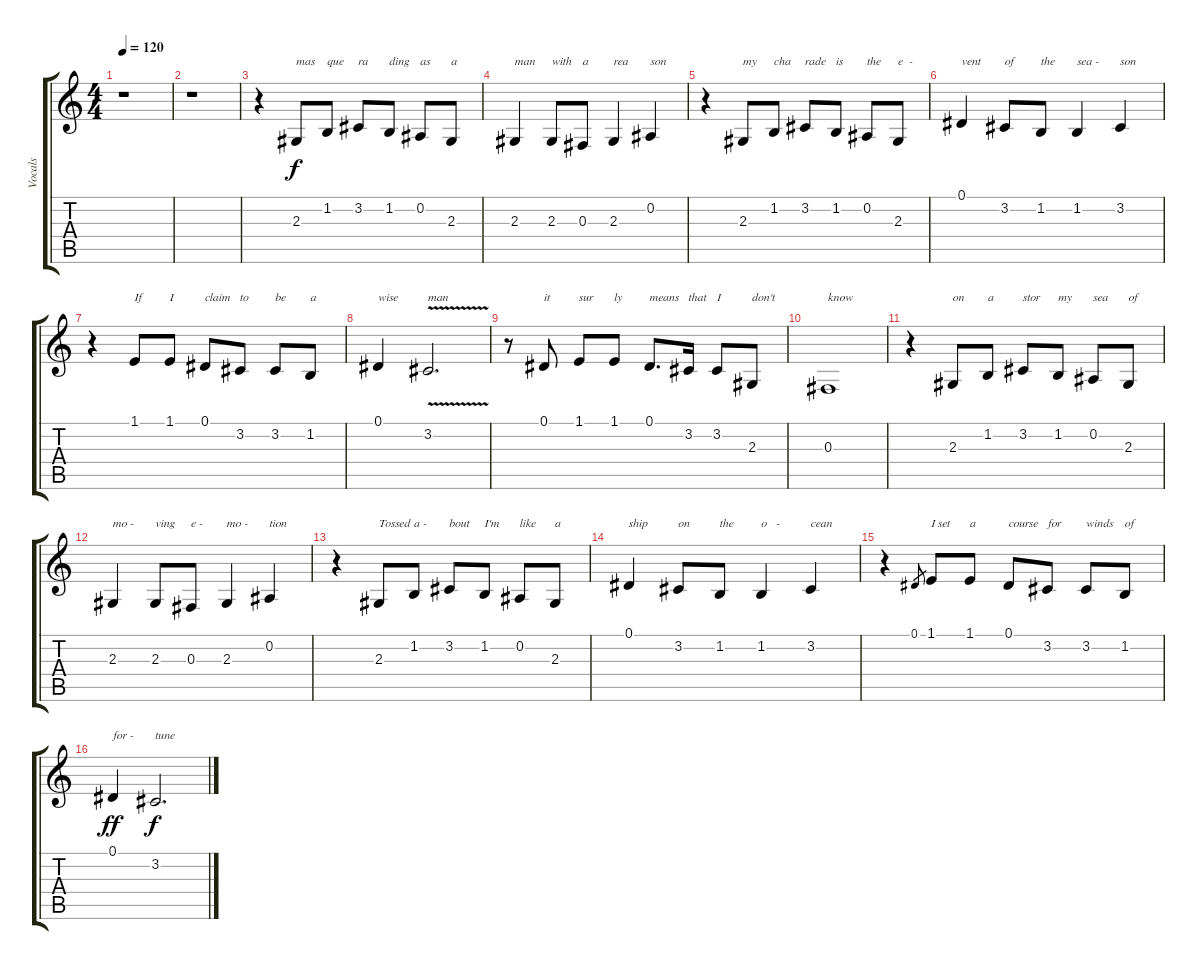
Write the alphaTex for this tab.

\track ("Vocals" "Vocals") {instrument altosax}
\staff {score tabs}
\tuning (Eb4 Bb3 Gb3 Db3 Ab2 Eb2) {hide}
\ts (4 4)
\tempo 120
\clef g2
\ks c
r.1{dy f} |
r.1 |
r.4 2.3.8{txt "mas" volume 14 instrument tenorsax} 1.2.8{txt "que"} 3.2.8{txt "ra"} 1.2.8{txt "ding"} 0.2.8{txt "as"} 2.3.8{txt "a"} |
2.3.4{txt "man"} 2.3.8{txt "with"} 0.3.8{txt "a"} 2.3.4{txt "rea"} 0.2.4{txt "son"} |
r.4 2.3.8{txt "my" volume 14 instrument tenorsax} 1.2.8{txt "cha"} 3.2.8{txt "rade"} 1.2.8{txt "is"} 0.2.8{txt "the"} 2.3.8{txt "e  -"} |
0.1.4{txt "vent"} 3.2.8{txt "of"} 1.2.8{txt "the"} 1.2.4{txt "sea -"} 3.2.4{txt "son"} |
r.4 1.1.8{txt "If"} 1.1.8{txt "I"} 0.1.8{txt "claim"} 3.2.8{txt "to"} 3.2.8{txt "be"} 1.2.8{txt "a"} |
0.1.4{txt "wise"} 3.2{v}.2{d txt "man"} |
r.8 0.1.8{txt "it"} 1.1.8{txt "sur"} 1.1.8{txt "ly"} 0.1.8{d txt "means"} 3.2.16{txt "that"} 3.2.8{txt "I"} 2.3.8{txt "don't"} |
0.3.1{txt "know"} |
r.4 2.3.8{txt "on" volume 14 instrument tenorsax} 1.2.8{txt "a"} 3.2.8{txt "stor"} 1.2.8{txt "my"} 0.2.8{txt "sea"} 2.3.8{txt "of"} |
2.3.4{txt "mo - "} 2.3.8{txt "ving"} 0.3.8{txt "e -"} 2.3.4{txt "mo -"} 0.2.4{txt "tion"} |
r.4 2.3.8{txt "Tossed" volume 14 instrument tenorsax} 1.2.8{txt "a -"} 3.2.8{txt "bout"} 1.2.8{txt "I'm"} 0.2.8{txt "like"} 2.3.8{txt "a"} |
0.1.4{txt "ship"} 3.2.8{txt "on"} 1.2.8{txt "the"} 1.2.4{txt "o   -"} 3.2.4{txt "cean"} |
r.4 0.1.8{gr} 1.1.8{txt "I set" volume 14} 1.1.8{txt "a"} 0.1.8{txt "course"} 3.2.8{txt "for"} 3.2.8{txt "winds"} 1.2.8{txt "of"} |
0.1.4{txt "for -" dy ff} 3.2.2{d txt "tune" dy f}
